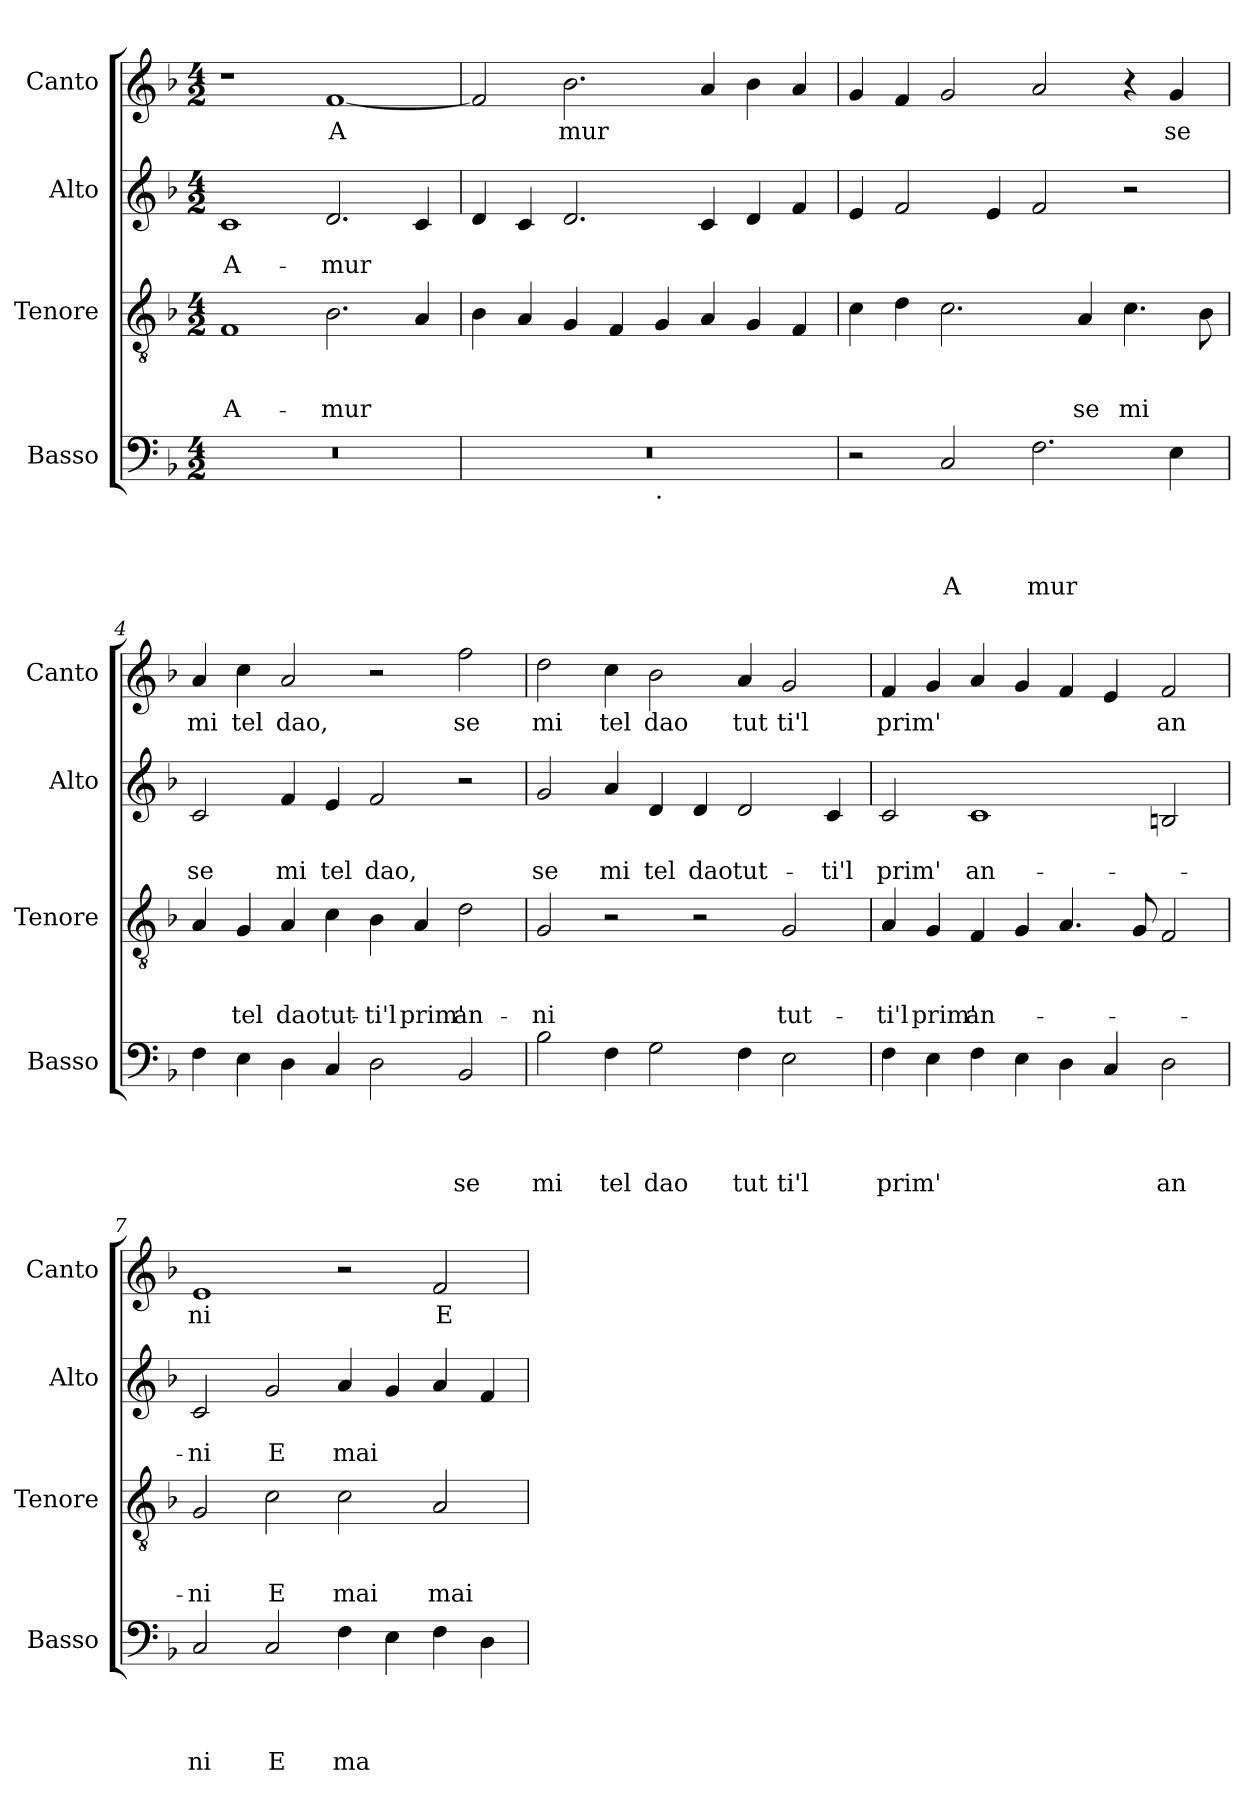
**kern	**text	**text	**text	**text	**kern	**text	**text	**text	**kern	**text	**text	**kern	**text
*part4	*part4	*part4	*part4	*part4	*part3	*part3	*part3	*part3	*part2	*part2	*part2	*part1	*part1
*staff4	*staff4	*staff4	*staff4	*staff4	*staff3	*staff3	*staff3	*staff3	*staff2	*staff2	*staff2	*staff1	*staff1
*I"Basso	*	*	*	*	*I"Tenore	*	*	*	*I"Alto	*	*	*I"Canto	*
*I'Basso	*	*	*	*	*I'Tenore	*	*	*	*I'Alto	*	*	*I'Canto	*
*clefF4	*	*	*	*	*clefGv2	*	*	*	*clefG2	*	*	*clefG2	*
*k[b-]	*	*	*	*	*k[b-]	*	*	*	*k[b-]	*	*	*k[b-]	*
*F:	*	*	*	*	*F:	*	*	*	*F:	*	*	*F:	*
*M4/2	*	*	*	*	*M4/2	*	*	*	*M4/2	*	*	*M4/2	*
=1	=1	=1	=1	=1	=1	=1	=1	=1	=1	=1	=1	=1	=1
!	!	!	!	!	!	!	!	!LO:LY:b	!	!	!LO:LY:b	!	!
0r	.	.	.	.	1F	.	.	A-	1c	.	A-	1r	.
!	!	!	!	!	!	!	!	!LO:LY:b	!	!	!LO:LY:b	!	!LO:LY:b
.	.	.	.	.	2.B-\	.	.	-mur	2.d/	.	-mur	[<1f	A
.	.	.	.	.	4A/	.	.	.	4c/	.	.	.	.
=2	=2	=2	=2	=2	=2	=2	=2	=2	=2	=2	=2	=2	=2
*^	*	*	*	*	*	*	*	*	*	*	*	*	*
0r	1ryy	.	.	.	.	4B-\	.	.	.	4d/	.	.	2f/]	.
.	.	.	.	.	.	4A/	.	.	.	4c/	.	.	.	.
!	!	!	!	!	!	!	!	!	!	!	!	!	!	!LO:LY:b
.	.	.	.	.	.	4G/	.	.	.	2.d/	.	.	2.b-\	mur
.	.	.	.	.	.	4F/	.	.	.	.	.	.	.	.
!	!LO:TX:b:t=.	!	!	!	!	!	!	!	!	!	!	!	!	!
.	1ryy	.	.	.	.	4G/	.	.	.	.	.	.	.	.
.	.	.	.	.	.	4A/	.	.	.	4c/	.	.	4a/	.
.	.	.	.	.	.	4G/	.	.	.	4d/	.	.	4b-\	.
.	.	.	.	.	.	4F/	.	.	.	4f/	.	.	4a/	.
*v	*v	*	*	*	*	*	*	*	*	*	*	*	*	*
=3	=3	=3	=3	=3	=3	=3	=3	=3	=3	=3	=3	=3	=3
2r	.	.	.	.	4c\	.	.	.	4e/	.	.	4g/	.
.	.	.	.	.	4d\	.	.	.	2f/	.	.	4f/	.
!	!	!	!	!LO:LY:b	!	!	!	!	!	!	!	!	!
2C/	.	.	.	A	2.c\	.	.	.	.	.	.	2g/	.
.	.	.	.	.	.	.	.	.	4e/	.	.	.	.
!	!	!	!	!LO:LY:b	!	!	!	!	!	!	!	!	!
2.F\	.	.	.	mur	.	.	.	.	2f/	.	.	2a/	.
!	!	!	!	!	!	!	!	!LO:LY:b	!	!	!	!	!
.	.	.	.	.	4A/	.	.	se	.	.	.	.	.
!	!	!	!	!	!	!	!	!LO:LY:b	!	!	!	!	!
.	.	.	.	.	4.c\	.	.	mi	2r	.	.	4r	.
!	!	!	!	!	!	!	!	!	!	!	!	!	!LO:LY:b
4E\	.	.	.	.	.	.	.	.	.	.	.	4g/	se
.	.	.	.	.	8B-\	.	.	.	.	.	.	.	.
=4	=4	=4	=4	=4	=4	=4	=4	=4	=4	=4	=4	=4	=4
!	!	!	!	!	!	!	!	!	!	!	!LO:LY:b	!	!LO:LY:b
4F\	.	.	.	.	4A/	.	.	.	2c/	.	se	4a/	mi
!	!	!	!	!	!	!	!	!LO:LY:b	!	!	!	!	!LO:LY:b
4E\	.	.	.	.	4G/	.	.	tel	.	.	.	4cc\	tel
!	!	!	!	!	!	!	!	!LO:LY:b	!	!	!LO:LY:b	!	!LO:LY:b
4D\	.	.	.	.	4A/	.	.	dao	4f/	.	mi	2a/	dao,
!	!	!	!	!	!	!	!	!LO:LY:b	!	!	!LO:LY:b	!	!
4C/	.	.	.	.	4c\	.	.	tut-	4e/	.	tel	.	.
!	!	!	!	!	!	!	!	!LO:LY:b	!	!	!LO:LY:b	!	!
2D\	.	.	.	.	4B-\	.	.	-ti'l	2f/	.	dao,	2r	.
!	!	!	!	!	!	!	!	!LO:LY:b	!	!	!	!	!
.	.	.	.	.	4A/	.	.	prim'	.	.	.	.	.
!	!	!	!	!LO:LY:b	!	!	!	!LO:LY:b	!	!	!	!	!LO:LY:b
2BB-/	.	.	.	se	2d\	.	.	an-	2r	.	.	2ff\	se
=5	=5	=5	=5	=5	=5	=5	=5	=5	=5	=5	=5	=5	=5
!	!	!	!	!LO:LY:b	!	!	!	!LO:LY:b	!	!	!LO:LY:b	!	!LO:LY:b
2B-\	.	.	.	mi	2G/	.	.	-ni	2g/	.	se	2dd>\	mi
!	!	!	!	!LO:LY:b	!	!	!	!	!	!	!LO:LY:b	!	!LO:LY:b
4F\	.	.	.	tel	2r	.	.	.	4a/	.	mi	4cc\	tel
!	!	!	!	!LO:LY:b	!	!	!	!	!	!	!LO:LY:b	!	!LO:LY:b
2G\	.	.	.	dao	.	.	.	.	4d/	.	tel	2b-\	dao
!	!	!	!	!	!	!	!	!	!	!	!LO:LY:b	!	!
.	.	.	.	.	2r	.	.	.	4d/	.	dao	.	.
!	!	!	!	!LO:LY:b	!	!	!	!	!	!	!LO:LY:b	!	!LO:LY:b
4F\	.	.	.	tut	.	.	.	.	2d/	.	tut-	4a/	tut
!	!	!	!	!LO:LY:b	!	!	!	!LO:LY:b	!	!	!	!	!LO:LY:b
2E\	.	.	.	ti'l	2G/	.	.	tut-	.	.	.	2g/	ti'l
!	!	!	!	!	!	!	!	!	!	!	!LO:LY:b	!	!
.	.	.	.	.	.	.	.	.	4c/	.	-ti'l	.	.
!!LO:LB:g=z
=6	=6	=6	=6	=6	=6	=6	=6	=6	=6	=6	=6	=6	=6
!	!	!	!	!LO:LY:b	!	!	!	!LO:LY:b	!	!	!LO:LY:b	!	!LO:LY:b
4F\	.	.	.	prim'	4A/	.	.	-ti'l	2c/	.	prim'	4f/	prim'
!	!	!	!	!	!	!	!	!LO:LY:b	!	!	!	!	!
4E\	.	.	.	.	4G/	.	.	prim'	.	.	.	4g/	.
!	!	!	!	!	!	!	!	!LO:LY:b	!	!	!LO:LY:b	!	!
4F\	.	.	.	.	4F/	.	.	an-	1c	.	an-	4a/	.
4E\	.	.	.	.	4G/	.	.	.	.	.	.	4g/	.
4D\	.	.	.	.	4.A/	.	.	.	.	.	.	4f/	.
4C/	.	.	.	.	.	.	.	.	.	.	.	4e/	.
.	.	.	.	.	8G/	.	.	.	.	.	.	.	.
!	!	!	!	!LO:LY:b	!	!	!	!	!	!	!	!	!LO:LY:b
2D\	.	.	.	an	2F/	.	.	.	2Bn/	.	.	2f/	an
=7	=7	=7	=7	=7	=7	=7	=7	=7	=7	=7	=7	=7	=7
!	!	!	!	!LO:LY:b	!	!	!	!LO:LY:b	!	!	!LO:LY:b	!	!LO:LY:b
2C/	.	.	.	ni	2G/	.	.	-ni	2c/	.	-ni	1e	ni
!	!	!	!	!LO:LY:b	!	!	!	!LO:LY:b	!	!	!LO:LY:b	!	!
2C/	.	.	.	E	2c\	.	.	E	2g/	.	E	.	.
!	!	!	!	!LO:LY:b	!	!	!	!LO:LY:b	!	!	!LO:LY:b	!	!
4F\	.	.	.	ma	2c\	.	.	mai	4a/	.	mai	2r	.
4E\	.	.	.	.	.	.	.	.	4g/	.	.	.	.
!	!	!	!	!	!	!	!	!LO:LY:b	!	!	!	!	!LO:LY:b
4F\	.	.	.	.	2A/	.	.	mai	4a/	.	.	2f/	E
4D\	.	.	.	.	.	.	.	.	4f/	.	.	.	.
=	=	=	=	=	=	=	=	=	=	=	=	=	=
*-	*-	*-	*-	*-	*-	*-	*-	*-	*-	*-	*-	*-	*-
